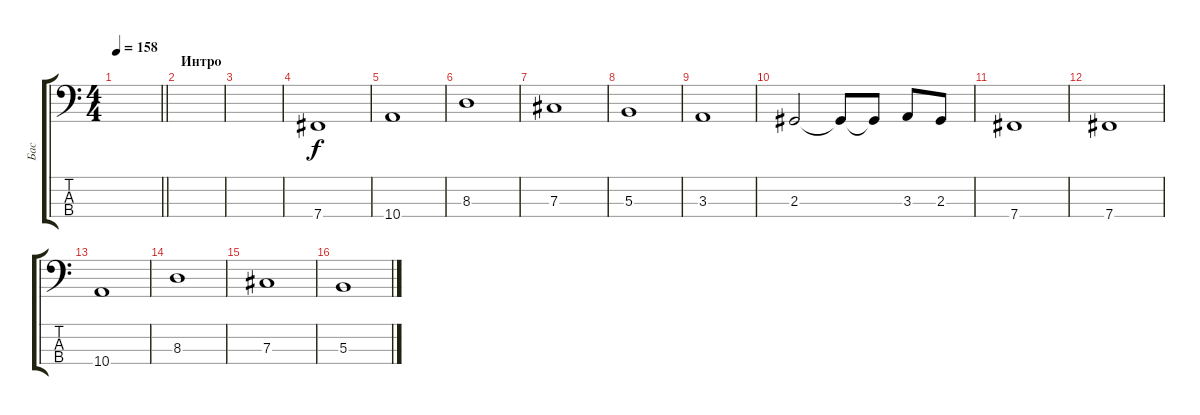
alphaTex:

\track ("Бас" "Бас") {instrument electricbasspick}
\staff {score tabs}
\tuning (E2 B1 Gb1 B0) {hide}
\ts (4 4)
\tempo 158
\clef f4
\barLineRight lightlight
\ks c
|
\section ("" "Интро")
|
|
7.4.1 |
10.4.1 |
8.3.1 |
7.3.1 |
5.3.1 |
3.3.1 |
2.3.2 2.3{t}.8 2.3{t}.8 3.3.8 2.3.8 |
7.4.1 |
7.4.1 |
10.4.1 |
8.3.1 |
7.3.1 |
5.3.1
